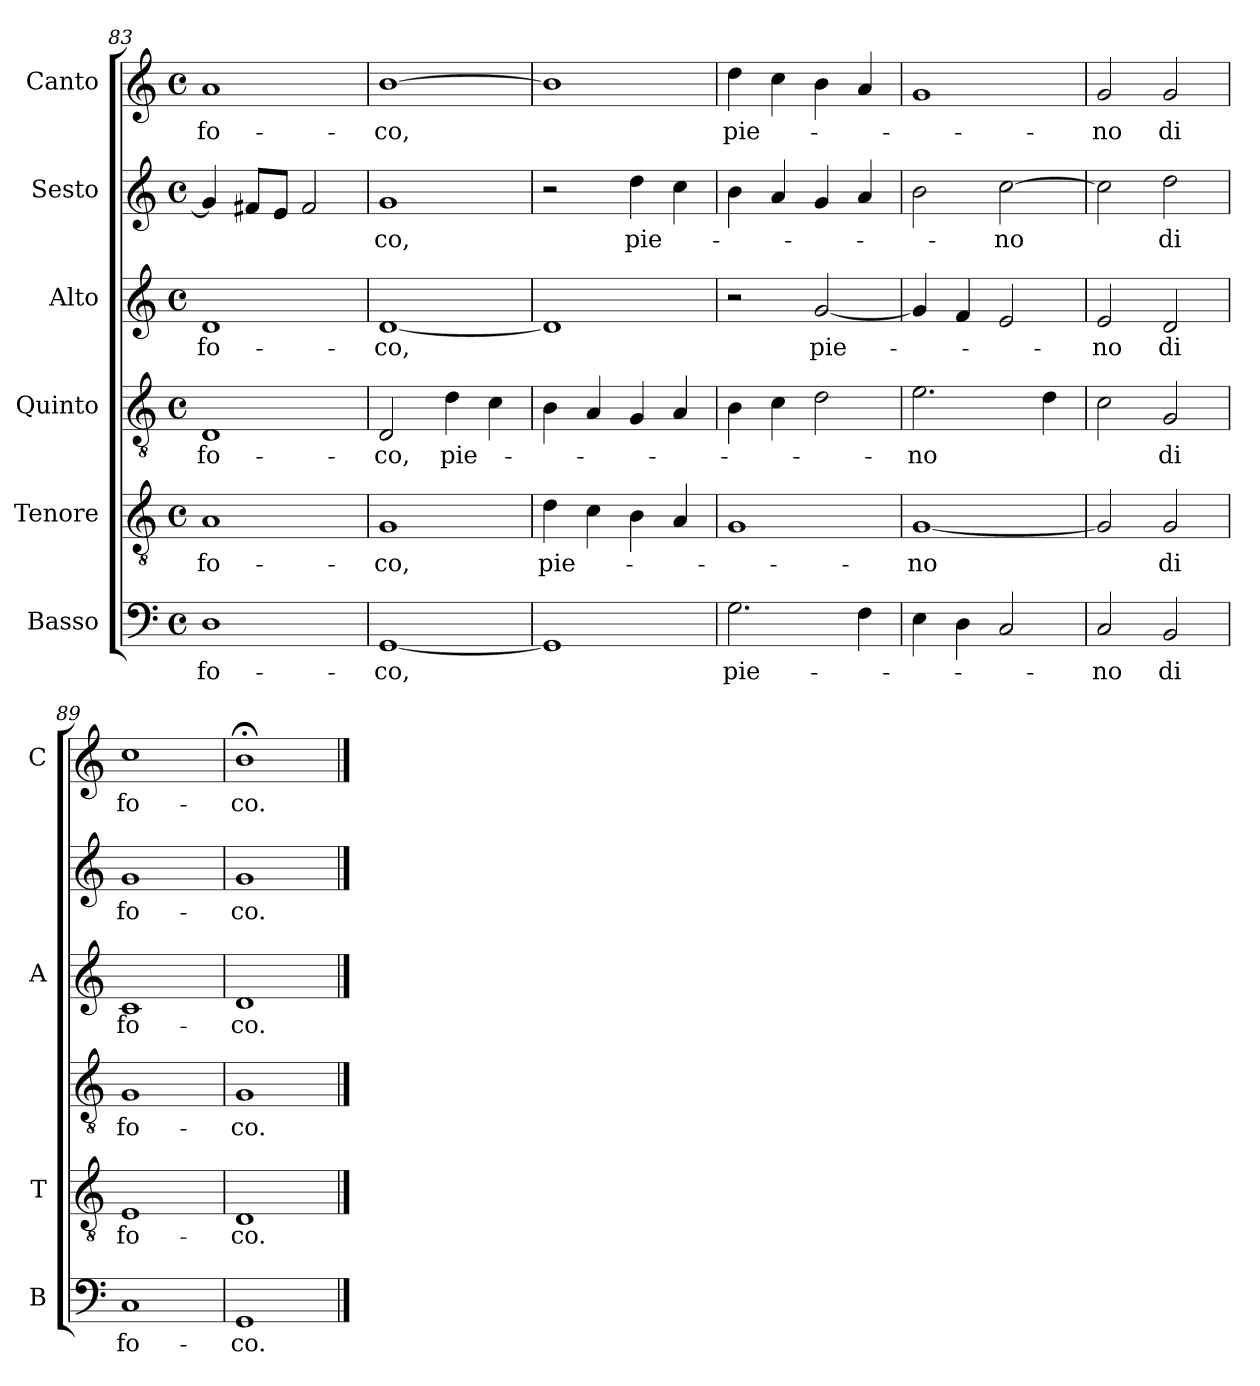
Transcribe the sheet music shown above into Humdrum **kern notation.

**kern	**text	**kern	**text	**kern	**text	**kern	**text	**kern	**text	**kern	**text
*part6	*part6	*part5	*part5	*part4	*part4	*part3	*part3	*part2	*part2	*part1	*part1
*staff6	*staff6	*staff5	*staff5	*staff4	*staff4	*staff3	*staff3	*staff2	*staff2	*staff1	*staff1
*I"Basso	*	*I"Tenore	*	*I"Quinto	*	*I"Alto	*	*I"Sesto	*	*I"Canto	*
*I'B	*	*I'T	*	*	*	*I'A	*	*	*	*I'C	*
!!LO:LB:g=z
*clefF4	*	*clefGv2	*	*clefGv2	*	*clefG2	*	*clefG2	*	*clefG2	*
*k[]	*	*k[]	*	*k[]	*	*k[]	*	*k[]	*	*k[]	*
*C:	*	*C:	*	*C:	*	*C:	*	*C:	*	*C:	*
*M4/4	*	*M4/4	*	*M4/4	*	*M4/4	*	*M4/4	*	*M4/4	*
*met(c)	*	*met(c)	*	*met(c)	*	*met(c)	*	*met(c)	*	*met(c)	*
=83	=83	=83	=83	=83	=83	=83	=83	=83	=83	=83	=83
!	!LO:LY:b	!	!LO:LY:b	!	!LO:LY:b	!	!LO:LY:b	!	!	!	!LO:LY:b
1D	fo-	1A	fo-	1D	fo-	1d	fo-	4g/]	.	1a	fo-
.	.	.	.	.	.	.	.	8f#X/L	.	.	.
.	.	.	.	.	.	.	.	8e/J	.	.	.
.	.	.	.	.	.	.	.	2f#/	.	.	.
=84	=84	=84	=84	=84	=84	=84	=84	=84	=84	=84	=84
!	!LO:LY:b	!	!LO:LY:b	!	!LO:LY:b	!	!LO:LY:b	!	!LO:LY:b	!	!LO:LY:b
[1GG	-co,	1G	-co,	2D/	-co,	[1d	-co,	1g	-co,	[1b	-co,
!	!	!	!	!	!LO:LY:b	!	!	!	!	!	!
.	.	.	.	4d\	pie-	.	.	.	.	.	.
.	.	.	.	4c\	.	.	.	.	.	.	.
=85	=85	=85	=85	=85	=85	=85	=85	=85	=85	=85	=85
!	!	!	!LO:LY:b	!	!	!	!	!	!	!	!
1GG]	.	4d\	pie-	4B\	.	1d]	.	2r	.	1b]	.
.	.	4c\	.	4A/	.	.	.	.	.	.	.
!	!	!	!	!	!	!	!	!	!LO:LY:b	!	!
.	.	4B\	.	4G/	.	.	.	4dd\	pie-	.	.
.	.	4A/	.	4A/	.	.	.	4cc\	.	.	.
=86	=86	=86	=86	=86	=86	=86	=86	=86	=86	=86	=86
!	!LO:LY:b	!	!	!	!	!	!	!	!	!	!LO:LY:b
2.G\	pie-	1G	.	4B\	.	2r	.	4b\	.	4dd\	pie-
.	.	.	.	4c\	.	.	.	4a/	.	4cc\	.
!	!	!	!	!	!	!	!LO:LY:b	!	!	!	!
.	.	.	.	2d\	.	[2g/	pie-	4g/	.	4b\	.
4F\	.	.	.	.	.	.	.	4a/	.	4a/	.
=87	=87	=87	=87	=87	=87	=87	=87	=87	=87	=87	=87
!	!	!	!LO:LY:b	!	!LO:LY:b	!	!	!	!	!	!
4E\	.	[1G	-no	2.e\	-no	4g/]	.	2b\	.	1g	.
4D\	.	.	.	.	.	4f/	.	.	.	.	.
!	!	!	!	!	!	!	!	!	!LO:LY:b	!	!
2C/	.	.	.	.	.	2e/	.	[2cc\	-no	.	.
.	.	.	.	4d\	.	.	.	.	.	.	.
=88	=88	=88	=88	=88	=88	=88	=88	=88	=88	=88	=88
!	!LO:LY:b	!	!	!	!	!	!LO:LY:b	!	!	!	!LO:LY:b
2C/	-no	2G/]	.	2c\	.	2e/	-no	2cc\]	.	2g/	-no
!	!LO:LY:b	!	!LO:LY:b	!	!LO:LY:b	!	!LO:LY:b	!	!LO:LY:b	!	!LO:LY:b
2BB/	di	2G/	di	2G/	di	2d/	di	2dd\	di	2g/	di
=89	=89	=89	=89	=89	=89	=89	=89	=89	=89	=89	=89
!	!LO:LY:b	!	!LO:LY:b	!	!LO:LY:b	!	!LO:LY:b	!	!LO:LY:b	!	!LO:LY:b
1C	fo-	1E	fo-	1G	fo-	1c	fo-	1g	fo-	1cc	fo-
=90	=90	=90	=90	=90	=90	=90	=90	=90	=90	=90	=90
!	!LO:LY:b	!	!LO:LY:b	!	!LO:LY:b	!	!LO:LY:b	!	!LO:LY:b	!	!LO:LY:b
1GG	-co.	1D	-co.	1G	-co.	1d	-co.	1g	-co.	1b;<	-co.
==	==	==	==	==	==	==	==	==	==	==	==
*-	*-	*-	*-	*-	*-	*-	*-	*-	*-	*-	*-
